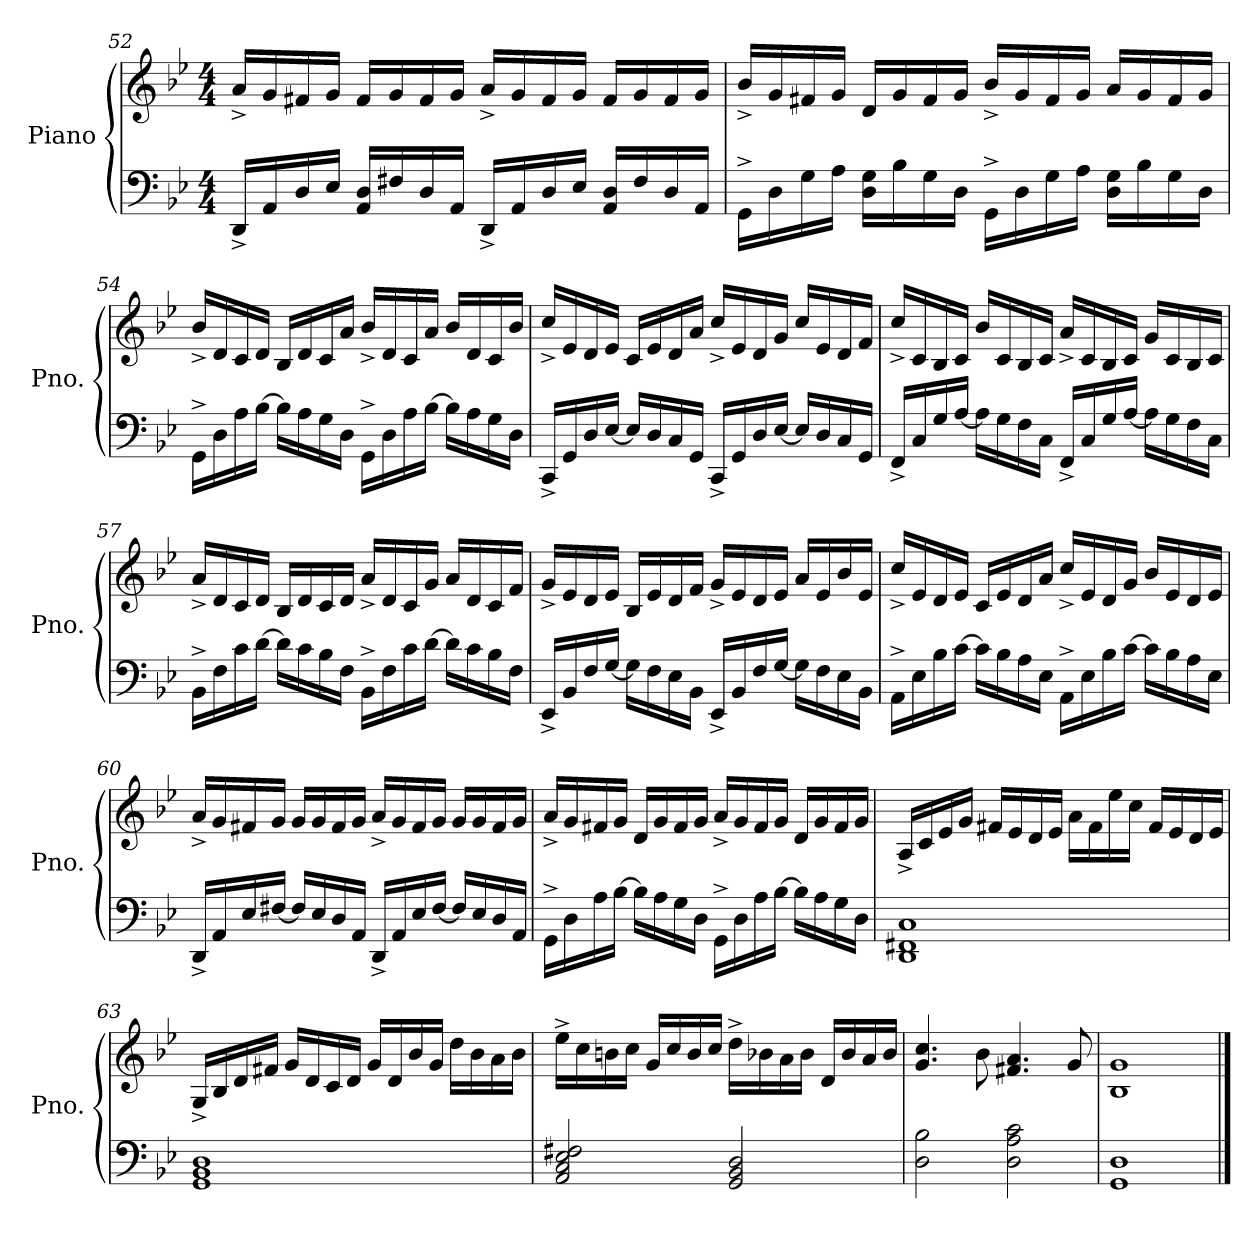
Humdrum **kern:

**kern	**kern
*part1	*part1
*staff2	*staff1
*I"Piano	*
*I'Pno.	*
!!LO:LB:g=z
*clefF4	*clefG2
*k[b-e-]	*k[b-e-]
*M4/4	*M4/4
=52	=52
16DD^/LL	16a^/LL
16AA/	16g/
16D/	16f#X/
16E-/JJ	16g/JJ
16AA/ 16D/LL	16f#/LL
16F#X/	16g/
16D/	16f#/
16AA/JJ	16g/JJ
16DD^/LL	16a^/LL
16AA/	16g/
16D/	16f#/
16E-/JJ	16g/JJ
16AA/ 16D/LL	16f#/LL
16F#/	16g/
16D/	16f#/
16AA/JJ	16g/JJ
=53	=53
16GG^\LL	16b-^/LL
16D\	16g/
16G\	16f#X/
16A\JJ	16g/JJ
16D\ 16G\LL	16d/LL
16B-\	16g/
16G\	16f#/
16D\JJ	16g/JJ
16GG^\LL	16b-^/LL
16D\	16g/
16G\	16f#/
16A\JJ	16g/JJ
16D\ 16G\LL	16a/LL
16B-\	16g/
16G\	16f#/
16D\JJ	16g/JJ
!!LO:LB:g=z
=54	=54
16GG^\LL	16b-^/LL
16D\	16d/
16A\	16c/
[16B-\JJ	16d/JJ
16B-\LL]	16B-/LL
16A\	16d/
16G\	16c/
16D\JJ	16a/JJ
16GG^\LL	16b-^/LL
16D\	16d/
16A\	16c/
[16B-\JJ	16a/JJ
16B-\LL]	16b-/LL
16A\	16d/
16G\	16c/
16D\JJ	16b-/JJ
=55	=55
16CC^/LL	16cc^/LL
16GG/	16e-/
16D/	16d/
[16E-/JJ	16e-/JJ
16E-/LL]	16c/LL
16D/	16e-/
16C/	16d/
16GG/JJ	16a/JJ
16CC^/LL	16cc^/LL
16GG/	16e-/
16D/	16d/
[16E-/JJ	16g/JJ
16E-/LL]	16cc/LL
16D/	16e-/
16C/	16d/
16GG/JJ	16f/JJ
!!LO:LB:g=z
=56	=56
16FF^/LL	16cc^/LL
16C/	16c/
16G/	16B-/
[16A/JJ	16c/JJ
16A\LL]	16b-/LL
16G\	16c/
16F\	16B-/
16C\JJ	16c/JJ
16FF^/LL	16a^/LL
16C/	16c/
16G/	16B-/
[16A/JJ	16c/JJ
16A\LL]	16g/LL
16G\	16c/
16F\	16B-/
16C\JJ	16c/JJ
=57	=57
16BB-^\LL	16a^/LL
16F\	16d/
16c\	16c/
[16d\JJ	16d/JJ
16d\LL]	16B-/LL
16c\	16d/
16B-\	16c/
16F\JJ	16d/JJ
16BB-^\LL	16a^/LL
16F\	16d/
16c\	16c/
[16d\JJ	16g/JJ
16d\LL]	16a/LL
16c\	16d/
16B-\	16c/
16F\JJ	16f/JJ
!!LO:LB:g=z
=58	=58
16EE-^/LL	16g^/LL
16BB-/	16e-/
16F/	16d/
[16G/JJ	16e-/JJ
16G\LL]	16B-/LL
16F\	16e-/
16E-\	16d/
16BB-\JJ	16f/JJ
16EE-^/LL	16g^/LL
16BB-/	16e-/
16F/	16d/
[16G/JJ	16e-/JJ
16G\LL]	16a/LL
16F\	16e-/
16E-\	16b-/
16BB-\JJ	16e-/JJ
=59	=59
16AA^\LL	16cc^/LL
16E-\	16e-/
16B-\	16d/
[16c\JJ	16e-/JJ
16c\LL]	16c/LL
16B-\	16e-/
16A\	16d/
16E-\JJ	16a/JJ
16AA^\LL	16cc^/LL
16E-\	16e-/
16B-\	16d/
[16c\JJ	16g/JJ
16c\LL]	16b-/LL
16B-\	16e-/
16A\	16d/
16E-\JJ	16e-/JJ
!!LO:PB:g=z
=60	=60
16DD^/LL	16a^/LL
16AA/	16g/
16E-/	16f#X/
[16F#X/JJ	16g/JJ
16F#/LL]	16g/LL
16E-/	16g/
16D/	16f#/
16AA/JJ	16g/JJ
16DD^/LL	16a^/LL
16AA/	16g/
16E-/	16f#/
[16F#/JJ	16g/JJ
16F#/LL]	16g/LL
16E-/	16g/
16D/	16f#/
16AA/JJ	16g/JJ
=61	=61
16GG^\LL	16a^/LL
16D\	16g/
16A\	16f#X/
[16B-\JJ	16g/JJ
16B-\LL]	16d/LL
16A\	16g/
16G\	16f#/
16D\JJ	16g/JJ
16GG^\LL	16a^/LL
16D\	16g/
16A\	16f#/
[16B-\JJ	16g/JJ
16B-\LL]	16d/LL
16A\	16g/
16G\	16f#/
16D\JJ	16g/JJ
!!LO:LB:g=z
=62	=62
1DD 1FF#X 1C	16A^/LL
.	16c/
.	16e-/
.	16g/JJ
.	16f#X/LL
.	16e-/
.	16d/
.	16e-/JJ
.	16a\LL
.	16f#\
.	16ee-\
.	16cc\JJ
.	16f#/LL
.	16e-/
.	16d/
.	16e-/JJ
=63	=63
1GG 1BB- 1D	16G^/LL
.	16B-/
.	16d/
.	16f#X/JJ
.	16g/LL
.	16d/
.	16c/
.	16d/JJ
.	16g/LL
.	16d/
.	16b-/
.	16g/JJ
.	16dd\LL
.	16b-\
.	16a\
.	16b-\JJ
!!LO:LB:g=z
=64	=64
*	*MM90
2AA/ 2C/ 2E-/ 2F#X/	16ee-^\LL
.	16cc\
.	16bn\
.	16cc\JJ
.	16g/LL
.	16cc/
.	16b/
.	16cc/JJ
2GG/ 2BB-/ 2D/	16dd^\LL
.	16b-X\
.	16a\
.	16b-\JJ
.	16d/LL
.	16b-/
.	16a/
.	16b-/JJ
=65	=65
*	*MM70
2D\ 2B-\	4.g/ 4.cc/
.	8b-\
2D\ 2A\ 2c\	4.f#X/ 4.a/
.	8g/
=66	=66
1GG 1D	1B- 1g
==	==
*-	*-
